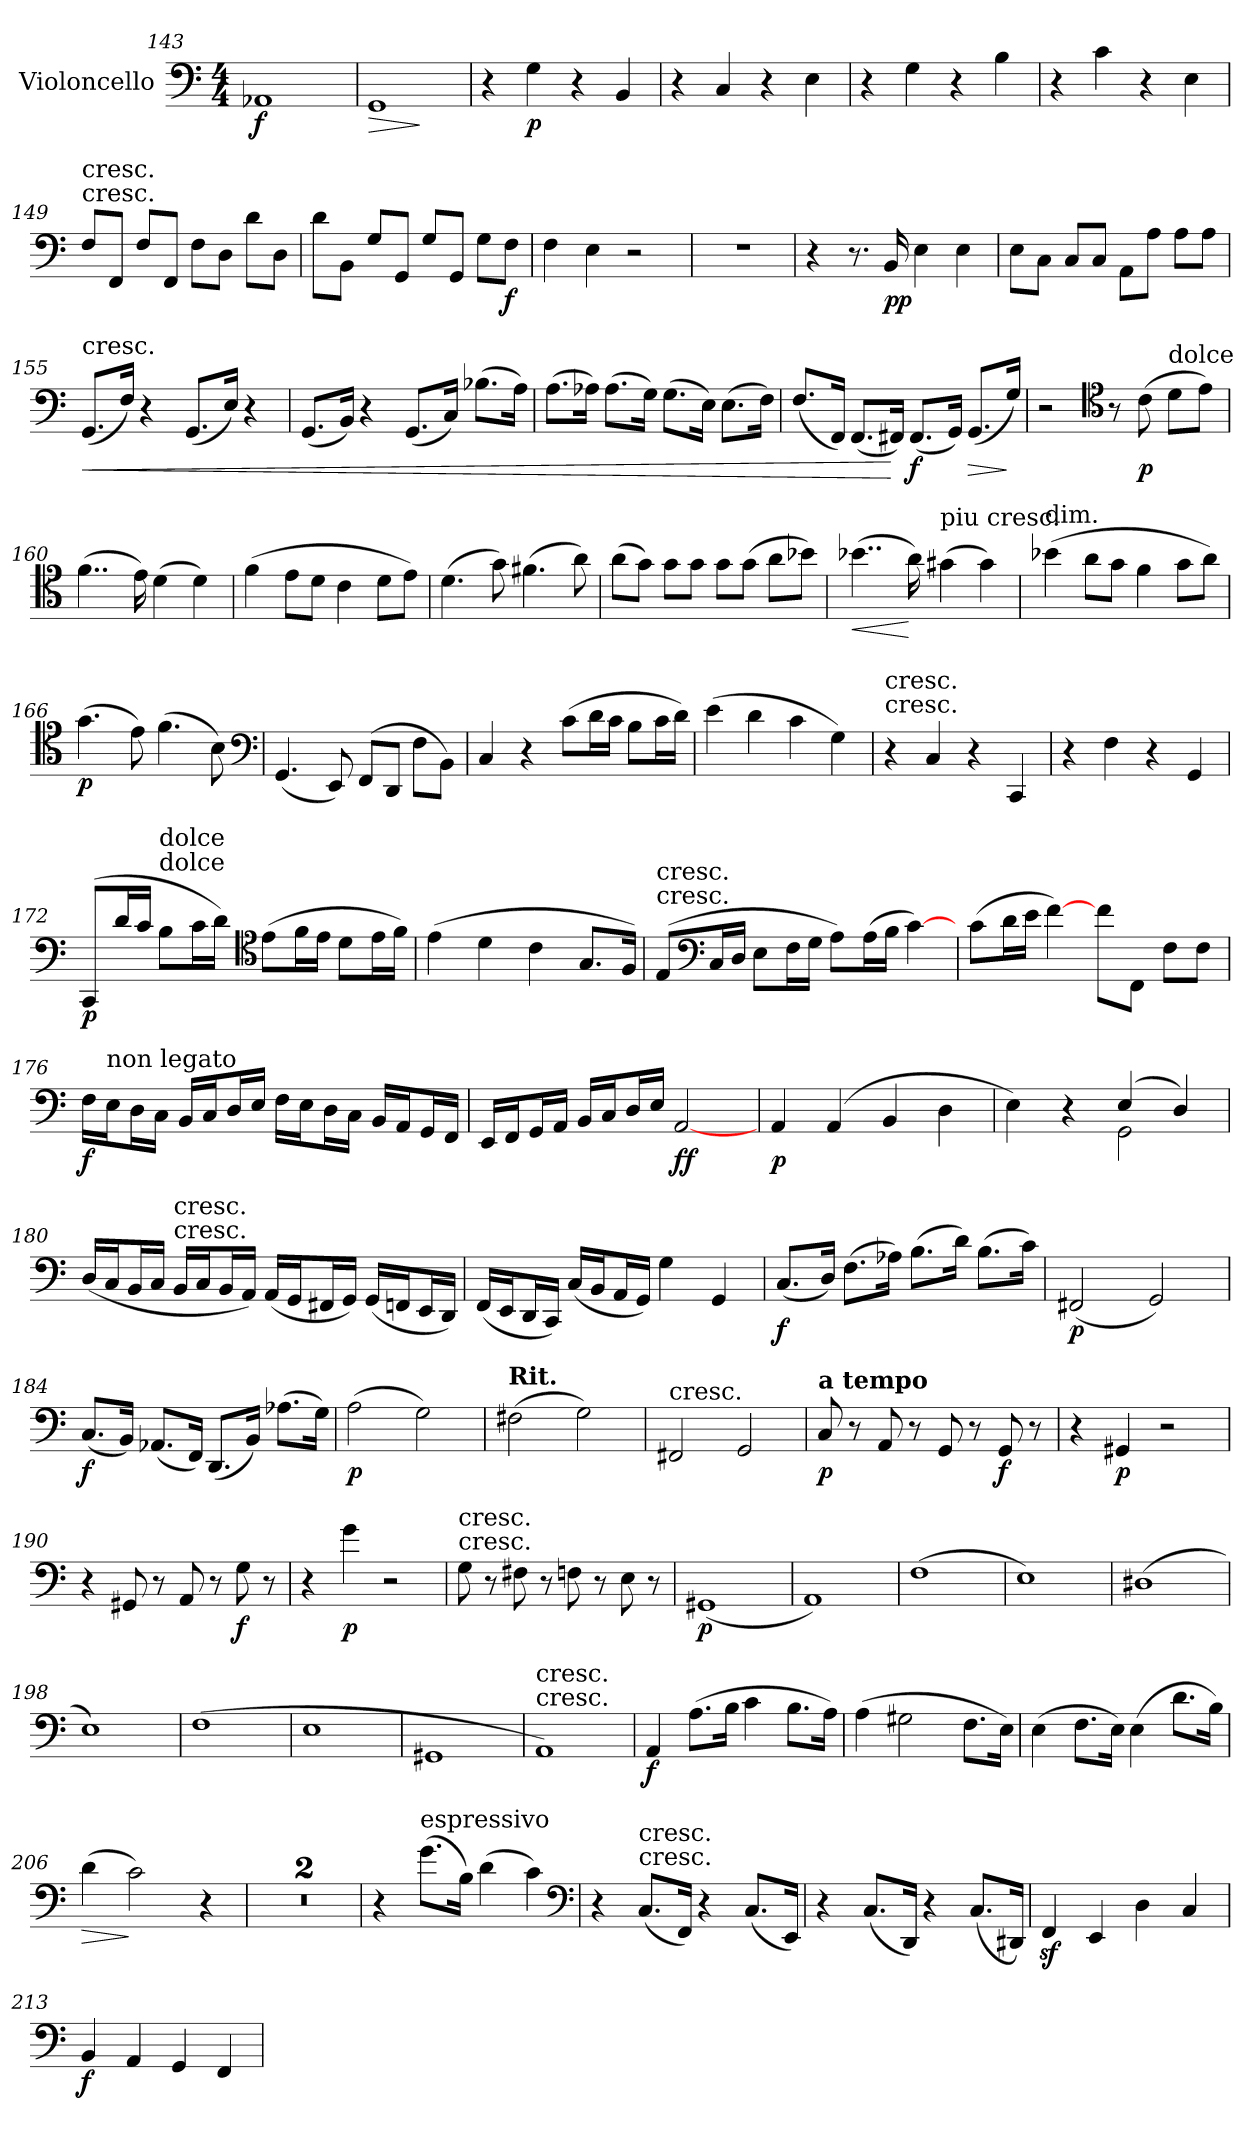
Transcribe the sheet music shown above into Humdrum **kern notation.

**kern	**dynam
*part1	*part1
*staff1	*staff1
*I"Violoncello	*
*I'Vc	*
*clefF4	*
*k[]	*
*C:	*
*M4/4	*
=143	=143
1AA-X	f
=144	=144
!	!LO:HP:b
1GG	>
.	]
=145	=145
4r	.
4G	p
4r	.
4BB	.
=146	=146
4r	.
4C	.
4r	.
4E	.
=147	=147
4r	.
4G	.
4r	.
4B	.
=148	=148
4r	.
4c	.
4r	.
4E	.
=149	=149
!LO:TX:t=cresc.	!
!LO:TX:a:t=cresc.	!
8F/L	.
8FF/J	.
8F/L	.
8FF/J	.
8F\L	.
8D\J	.
8d\L	.
8D\J	.
=150	=150
8d\L	.
8BB\J	.
8G/L	.
8GG/J	.
8G/L	.
8GG/J	.
8G\L	.
8F\J	f
=151	=151
4F	.
4E	.
2r	.
=152	=152
1r	.
=153	=153
4r	.
8.r	.
16BB	pp
4E	.
4E	.
=154	=154
8E\L	.
8C\J	.
8C/L	.
8C/J	.
8AA\L	.
8A\J	.
8A\L	.
8A\J	.
=155	=155
!LO:TX:a:t=cresc.	!
!	!LO:HP:b
(8.GG/L	<
16F/Jk)	.
4r	.
(8.GG/L	.
16E/Jk)	.
4r	.
=156	=156
(8.GG/L	.
16BB/Jk)	.
4r	.
(8.GG/L	.
16C/Jk)	.
(8.B-X\L	.
16A\Jk)	.
=157	=157
(8.A\L	.
16A-X\Jk)	.
(8.A-\L	.
16G\Jk)	.
(8.G\L	.
16E\Jk)	.
(8.E\L	.
16F\Jk)	.
=158	=158
(8.F/L	.
16FF/Jk)	.
(8.FF/L	.
16FF#X/Jk)	[
(8.FF#/L	f
16GG/Jk)	.
!	!LO:HP:b
(8.GG/L	>
16G/Jk)	]
=159	=159
2r	.
*clefC4	*
8r	.
(8c	p
!LO:TX:a:t=dolce	!
8d\L	.
8e\J)	.
=160	=160
(4..f	.
16e)	.
(4d	.
4d)	.
=161	=161
(4f	.
8e\L	.
8d\J	.
4c	.
8d\L	.
8e\J)	.
=162	=162
(4.d	.
8g)	.
(4.f#X	.
8a)	.
=163	=163
(8a\L	.
8g\J)	.
8g\L	.
8g\J	.
8g\L	.
(8g\J	.
8a\L	.
8b-X\J)	.
=164	=164
!	!LO:HP:b
(4..b-X	<
16a)	[
!LO:TX:a:t=piu cresc.	!
(4g#X	.
4g#)	.
=165	=165
!LO:TX:a:t=dim.	!
(4b-X	.
8a\L	.
8g\J	.
4f	.
8g\L	.
8a\J)	.
=166	=166
(4.g	p
8e)	.
(4.f	.
8B)	.
*clefF4	*
=167	=167
(4.GG	.
8EE)	.
(8FF/L	.
8DD/J	.
8F\L	.
8BB\J)	.
=168	=168
4C	.
4r	.
(8c\L	.
16d\L	.
16c\JJ	.
8B\L	.
16c\L	.
16d\JJ)	.
=169	=169
(4e	.
4d	.
4c	.
4G)	.
=170	=170
!LO:TX:t=cresc.	!
!LO:TX:a:t=cresc.	!
4r	.
4C	.
4r	.
4CC	.
=171	=171
4r	.
4F	.
4r	.
4GG	.
=172	=172
(8CC/L	p
16d/L	.
16c/JJ	.
!LO:TX:a:t=dolce	!
!LO:TX:a:t=dolce	!
8B\L	.
16c\L	.
16d\JJ)	.
*clefC4	*
(8e\L	.
16f\L	.
16e\JJ	.
8d\L	.
16e\L	.
16f\JJ)	.
=173	=173
(4e	.
4d	.
4c	.
8.G/L	.
16F/Jk)	.
=174	=174
!LO:TX:t=cresc.	!
!LO:TX:a:t=cresc.	!
(8E/L	.
*clefF4	*
16C/L	.
16D/JJ	.
8E\L	.
16F\L	.
16G\JJ	.
8A\L)	.
(16A\L	.
16B\JJ	.
[4c)	.
=175	=175
(8c\L	.
16d\L	.
16e\JJ	.
[4f)	.
8f\L	.
8FF\J	.
8F\L	.
8F\J	.
=176	=176
16F\LL	f
!LO:TX:a:t=non legato	!
16E\J	.
16D\L	.
16C\JJ	.
16BB/LL	.
16C/J	.
16D/L	.
16E/JJ	.
16F\LL	.
16E\J	.
16D\L	.
16C\JJ	.
16BB/LL	.
16AA/J	.
16GG/L	.
16FF/JJ	.
=177	=177
16EE/LL	.
16FF/J	.
16GG/L	.
16AA/JJ	.
16BB/LL	.
16C/J	.
16D/L	.
16E/JJ	.
[2AA	ff
=178	=178
4AA	p
(4AA	.
4BB	.
4D	.
=179	=179
*^	*
4E)	2ryy	.
4r	.	.
(4E	2GG	.
4D)	.	.
*v	*v	*
=180	=180
(16D/LL	.
16C/J	.
16BB/L	.
16C/JJ	.
!LO:TX:t=cresc.	!
!LO:TX:a:t=cresc.	!
16BB/LL	.
16C/J	.
16BB/L	.
16AA/JJ)	.
(16AA/LL	.
16GG/J	.
16FF#X/L	.
16GG/JJ)	.
(16GG/LL	.
16FFn/J	.
16EE/L	.
16DD/JJ)	.
=181	=181
(16FF/LL	.
16EE/J	.
16DD/L	.
16CC/JJ)	.
(16C/LL	.
16BB/J	.
16AA/L	.
16GG/JJ)	.
4G	.
4GG	.
=182	=182
(8.C/L	f
16D/Jk)	.
(8.F\L	.
16A-X\Jk)	.
(8.B\L	.
16d\Jk)	.
(8.B\L	.
16c\Jk)	.
=183	=183
(2FF#X	p
2GG)	.
=184	=184
(8.C/L	f
16BB/Jk)	.
(8.AA-X/L	.
16FF/Jk)	.
(8.DD/L	.
16BB/Jk)	.
(8.A-X\L	.
16G\Jk)	.
=185	=185
(2A	p
2G)	.
=186	=186
!LO:TX:a:B:t=Rit.	!
(2F#X	.
2G)	.
=187	=187
!LO:TX:a:t=cresc.	!
2FF#X	.
2GG	.
=188	=188
!LO:TX:a:B:t=a tempo	!
8C	p
8r	.
8AA	.
8r	.
8GG	.
8r	.
8GG	f
8r	.
=189	=189
4r	.
4GG#X	p
2r	.
=190	=190
4r	.
8GG#X	.
8r	.
8AA	.
8r	.
8G	f
8r	.
=191	=191
4r	.
4g	p
2r	.
=192	=192
!LO:TX:t=cresc.	!
!LO:TX:a:t=cresc.	!
8G	.
8r	.
8F#X	.
8r	.
8Fn	.
8r	.
8E	.
8r	.
=193	=193
(1GG#X	p
=194	=194
1AA)	.
=195	=195
(1F	.
=196	=196
1E)	.
=197	=197
(1D#X	.
=198	=198
1E)	.
=199	=199
(1F	.
=200	=200
1E	.
=201	=201
1GG#X	.
=202	=202
!LO:TX:t=cresc.	!
!LO:TX:a:t=cresc.	!
1AA)	.
=203	=203
4AA	f
(8.A\L	.
16B\Jk	.
4c	.
8.B\L	.
16A\Jk)	.
=204	=204
(4A	.
2G#X	.
8.F\L	.
16E\Jk)	.
=205	=205
(4E	.
8.F\L	.
16E\Jk)	.
(4E	.
8.d\L	.
16B\Jk)	.
=206	=206
!	!LO:HP:b
(4d	>
2c)	]
4r	.
=207	=207
1r	.
=208	=208
1r	.
*clefC4	*
=209	=209
4r	.
!LO:TX:a:t=espressivo	!
(8.g\L	.
16B\Jk)	.
(4d	.
4c)	.
*clefF4	*
=210	=210
4r	.
!LO:TX:t=cresc.	!
!LO:TX:a:t=cresc.	!
(8.C/L	.
16FF/Jk)	.
4r	.
(8.C/L	.
16EE/Jk)	.
=211	=211
4r	.
(8.C/L	.
16DD/Jk)	.
4r	.
(8.C/L	.
16DD#X/Jk)	.
=212	=212
4FFz	.
4EE	.
4D	.
4C	.
=213	=213
4BB	f
4AA	.
4GG	.
4FF	.
=	=
*-	*-
